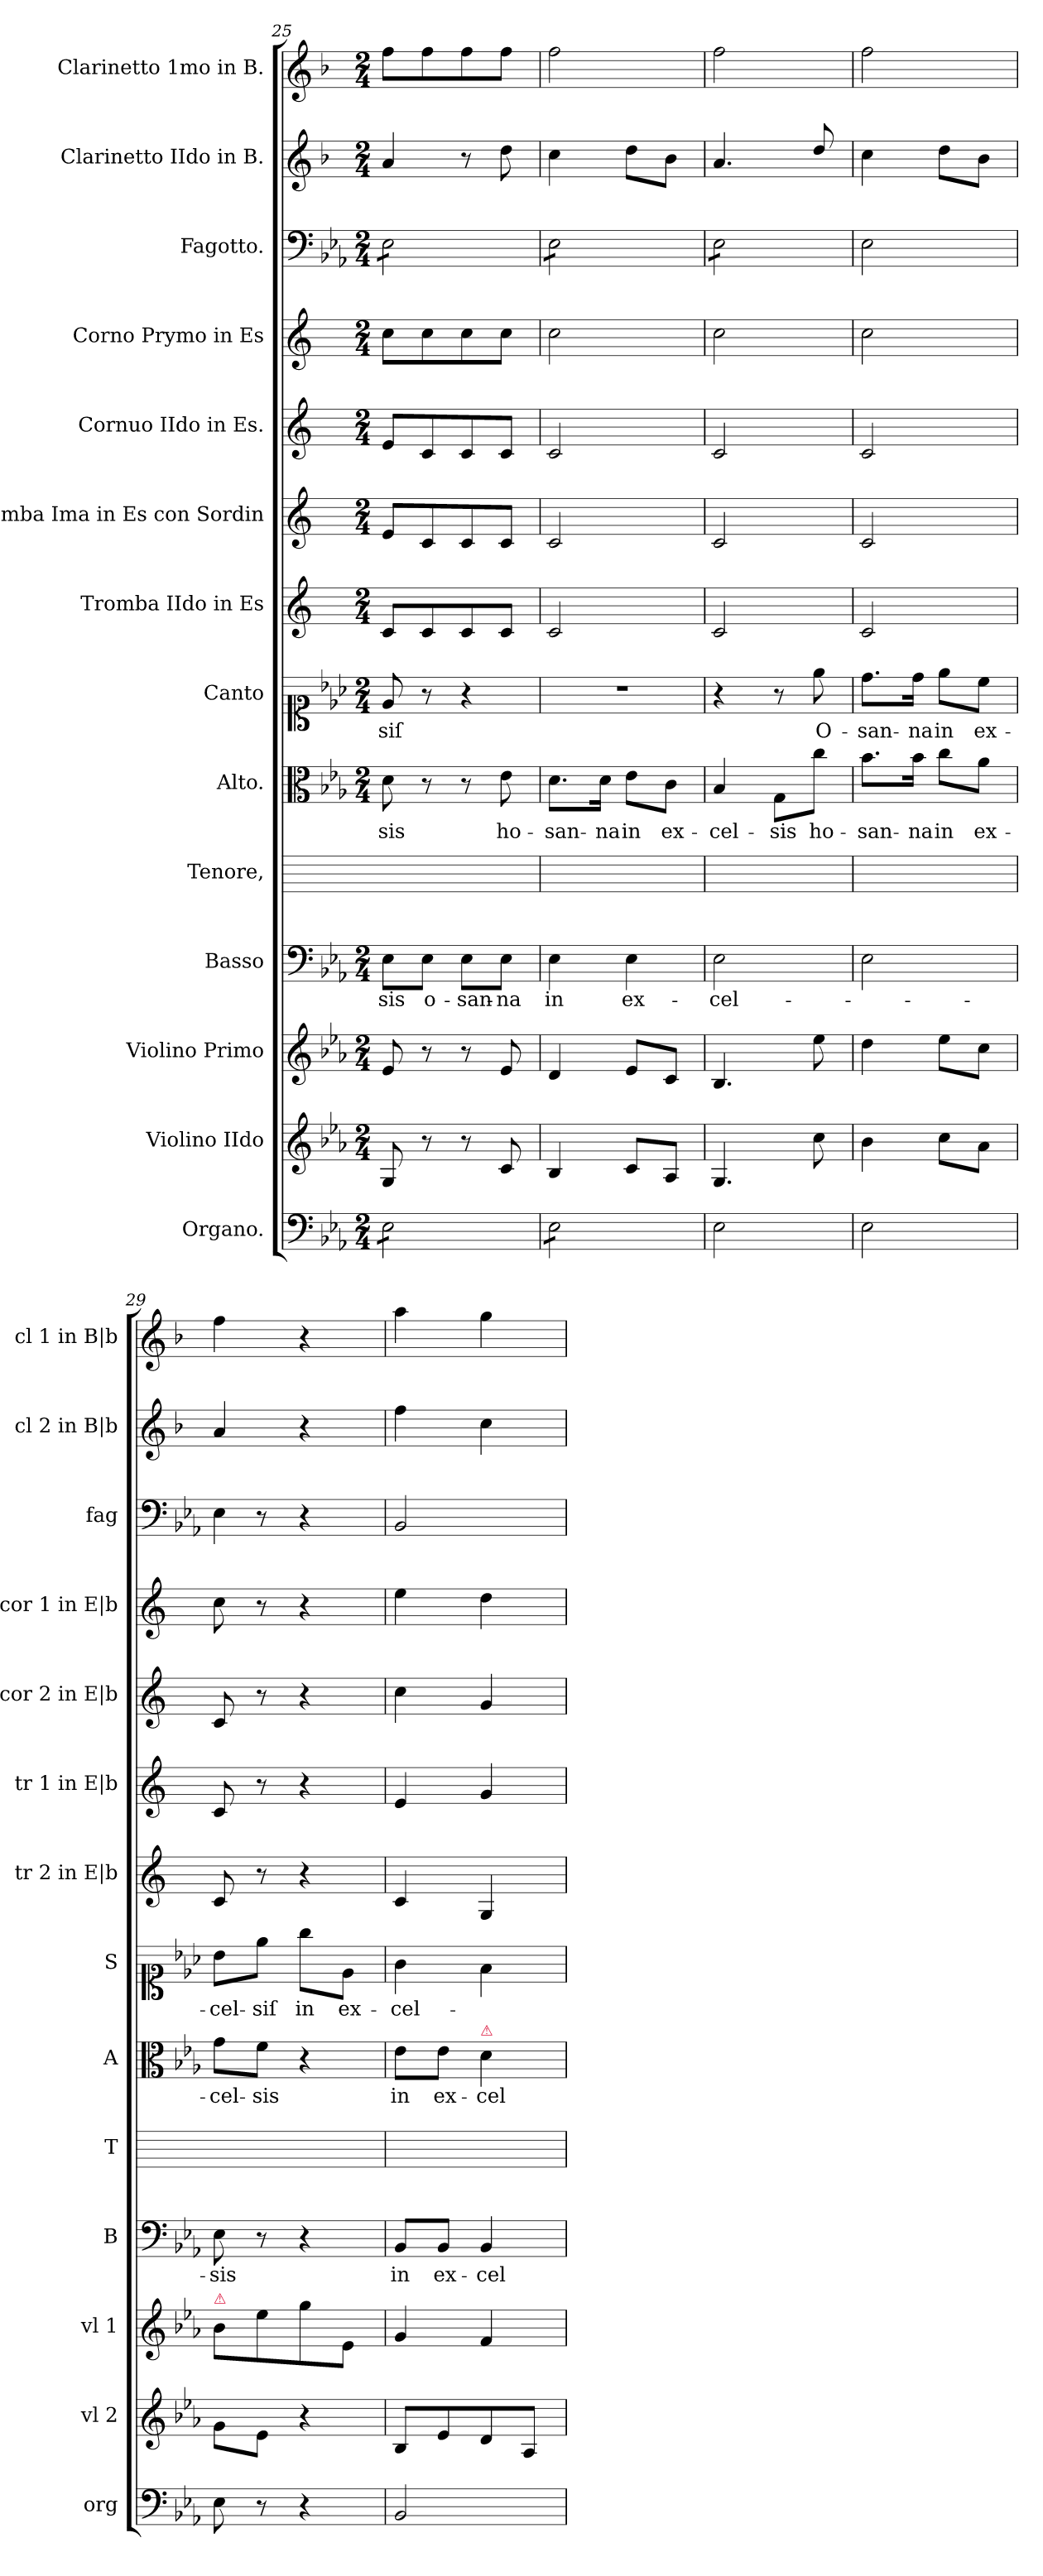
**kern	**kern	**kern	**kern	**text	**kern	**kern	**text	**kern	**text	**kern	**kern	**kern	**kern	**kern	**kern	**kern
*part14	*part13	*part12	*part11	*part11	*part10	*part9	*part9	*part8	*part8	*part7	*part6	*part5	*part4	*part3	*part2	*part1
*staff14	*staff13	*staff12	*staff11	*staff11	*staff10	*staff9	*staff9	*staff8	*staff8	*staff7	*staff6	*staff5	*staff4	*staff3	*staff2	*staff1
*I"Organo.	*I"Violino IIdo	*I"Violino Primo	*I"Basso	*	*I"Tenore,	*I"Alto.	*	*I"Canto	*	*I"Tromba IIdo in Es	*I"Tromba Ima in Es con Sordin	*I"Cornuo IIdo in Es.	*I"Corno Prymo in Es	*I"Fagotto.	*I"Clarinetto IIdo in B.	*I"Clarinetto 1mo in B.
*I'org	*I'vl 2	*I'vl 1	*I'B	*	*I'T	*I'A	*	*I'S	*	*I'tr 2 in E|b	*I'tr 1 in E|b	*I'cor 2 in E|b	*I'cor 1 in E|b	*I'fag	*I'cl 2 in B|b	*I'cl 1 in B|b
*clefF4	*clefG2	*clefG2	*clefF4	*	*	*clefC3	*	*clefC1	*	*clefG2	*clefG2	*clefG2	*clefG2	*clefF4	*clefG2	*clefG2
*	*	*	*	*	*	*	*	*	*	*ITrd-2c-3	*ITrd-2c-3	*ITrd5c9	*ITrd5c9	*	*ITrd1c2	*ITrd1c2
*k[b-e-a-]	*k[b-e-a-]	*k[b-e-a-]	*k[b-e-a-]	*	*	*k[b-e-a-]	*	*k[b-e-a-]	*	*k[b-e-a-]	*k[b-e-a-]	*k[b-e-a-]	*k[b-e-a-]	*k[b-e-a-]	*k[b-e-a-]	*k[b-e-a-]
*E-:	*E-:	*E-:	*E-:	*	*	*E-:	*	*E-:	*	*E-:	*E-:	*E-:	*E-:	*E-:	*E-:	*E-:
*M2/4	*M2/4	*M2/4	*M2/4	*	*	*M2/4	*	*M2/4	*	*M2/4	*M2/4	*M2/4	*M2/4	*M2/4	*M2/4	*M2/4
=25	=25	=25	=25	=25	=25	=25	=25	=25	=25	=25	=25	=25	=25	=25	=25	=25
*tremolo	*	*	*	*	*	*	*	*	*	*	*	*	*	*	*	*
*	*	*	*	*	*	*	*	*	*	*	*	*	*	*tremolo	*	*
8E-\L	8G/	8e-/	8E-\L	-sis	2ryy	8d\	-sis	8e-/	-siſ	8e-/L	8g/L	8G/L	8e-\L	8E-\L	4g/	8ee-\L
8E-\	8r	8r	8E-\J	o-	.	8r	.	8r	.	8e-/	8e-/	8E-/	8e-\	8E-\	.	8ee-\
8E-\	8r	8r	8E-\L	-san-	.	8r	.	4r	.	8e-/	8e-/	8E-/	8e-\	8E-\	8r	8ee-\
8E-\J	8c/	8e-/	8E-\J	-na	.	8e-\	ho-	.	.	8e-/J	8e-/J	8E-/J	8e-\J	8E-\J	8cc\	8ee-\J
=26	=26	=26	=26	=26	=26	=26	=26	=26	=26	=26	=26	=26	=26	=26	=26	=26
8E-\L	4B-/	4d/	4E-\	in	2ryy	8.d\L	-san-	2r	.	2e-/	2e-/	2E-/	2e-\	8E-\L	4b-\	2ee-\
8E-\	.	.	.	.	.	.	.	.	.	.	.	.	.	8E-\	.	.
.	.	.	.	.	.	16d\Jk	-na	.	.	.	.	.	.	.	.	.
8E-\	8c/L	8e-/L	4E-\	ex-	.	8e-\L	in	.	.	.	.	.	.	8E-\	8cc\L	.
8E-\J	8A-/J	8c/J	.	.	.	8c\J	ex-	.	.	.	.	.	.	8E-\J	8a-\J	.
*Xtremolo	*	*	*	*	*	*	*	*	*	*	*	*	*	*	*	*
=27	=27	=27	=27	=27	=27	=27	=27	=27	=27	=27	=27	=27	=27	=27	=27	=27
2E-\	4.G/	4.B-/	2E-\	-cel-	2ryy	4B-/	-cel-	4r	.	2e-/	2e-/	2E-/	2e-\	8E-\L	4.g/	2ee-\
.	.	.	.	.	.	.	.	.	.	.	.	.	.	8E-\	.	.
.	.	.	.	.	.	8G\L	-sis	8r	.	.	.	.	.	8E-\	.	.
.	8cc\	8ee-\	.	.	.	8cc\J	ho-	8ee-\	O-	.	.	.	.	8E-\J	8cc/	.
*	*	*	*	*	*	*	*	*	*	*	*	*	*	*Xtremolo	*	*
=28	=28	=28	=28	=28	=28	=28	=28	=28	=28	=28	=28	=28	=28	=28	=28	=28
2E-\	4b-\	4dd\	2E-\	.	2ryy	8.b-\L	-san-	8.dd\L	-san-	2e-/	2e-/	2E-/	2e-\	2E-\	4b-\	2ee-\
.	.	.	.	.	.	16b-\Jk	-na	16dd\Jk	-na	.	.	.	.	.	.	.
.	8cc\L	8ee-\L	.	.	.	8cc\L	in	8ee-\L	in	.	.	.	.	.	8cc\L	.
.	8a-\J	8cc\J	.	.	.	8a-\J	ex-	8cc\J	ex-	.	.	.	.	.	8a-\J	.
=29	=29	=29	=29	=29	=29	=29	=29	=29	=29	=29	=29	=29	=29	=29	=29	=29
!	!	!LO:TX:a:color=crimson:t=⚠	!	!	!	!	!	!	!	!	!	!	!	!	!	!
!	!	!	!	!	!	!	!	!	!	!	!	!	!	!LO:N:vis=4	!	!
8E-\	8g\L	8b-\L	8E-\	-sis	2ryy	8g\L	-cel-	8b-\L	-cel-	8e-/	8e-/	8E-/	8e-\	8E-\	4g/	4ee-\
8r	8e-\J	8ee-\	8r	.	.	8f\J	-sis	8ee-\J	-siſ	8r	8r	8r	8r	8r	.	.
4r	4r	8gg\	4r	.	.	4r	.	8gg\L	in	4r	4r	4r	4r	4r	4r	4r
.	.	8e-/J	.	.	.	.	.	8e-\J	ex-	.	.	.	.	.	.	.
=30	=30	=30	=30	=30	=30	=30	=30	=30	=30	=30	=30	=30	=30	=30	=30	=30
2BB-/	8B-/L	4g/	8BB-/L	in	2ryy	8e-\L	in	4g\	-cel-	4e-/	4g/	4e-\	4g\	2BB-/	4ee-\	4gg\
.	8e-/	.	8BB-/J	ex-	.	8e-\J	ex-	.	.	.	.	.	.	.	.	.
!	!	!	!	!	!	!LO:TX:a:color=crimson:t=⚠	!	!	!	!	!	!	!	!	!	!
.	8d/	4f/	4BB-/	-cel-	.	4d\	-cel-	4f\	.	4B-/	4b-/	4B-/	4f\	.	4b-\	4ff\
.	8A-/J	.	.	.	.	.	.	.	.	.	.	.	.	.	.	.
=	=	=	=	=	=	=	=	=	=	=	=	=	=	=	=	=
*-	*-	*-	*-	*-	*-	*-	*-	*-	*-	*-	*-	*-	*-	*-	*-	*-
